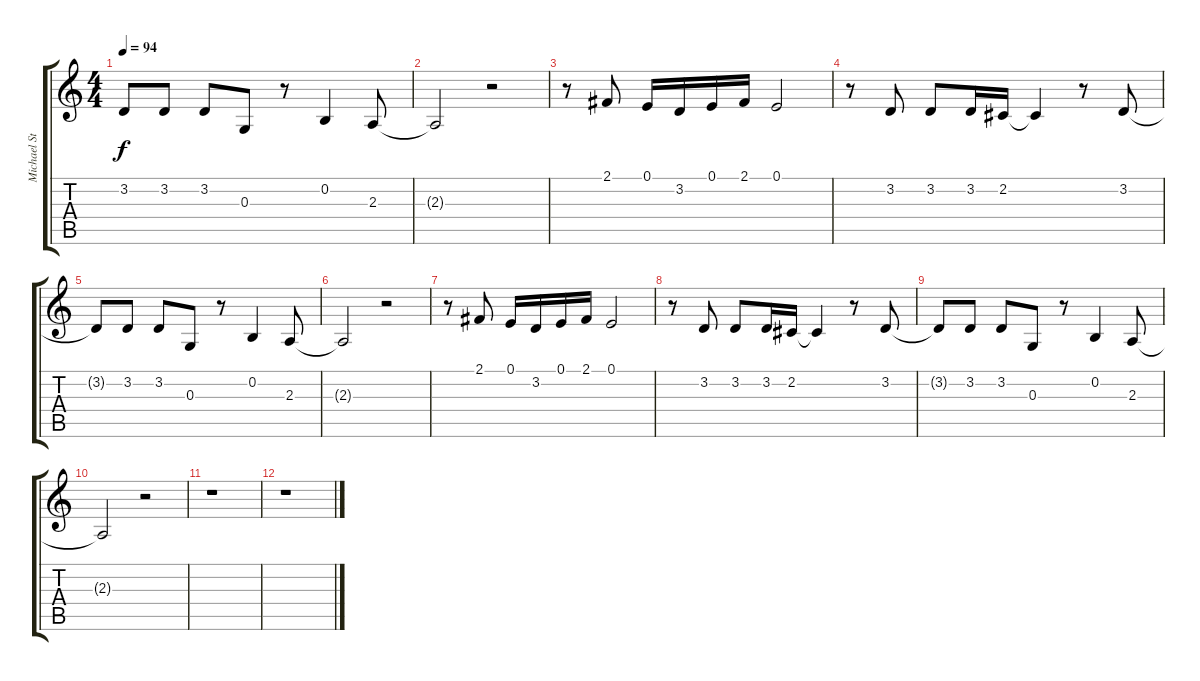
\track ("Michael Stipe (Vocals)" "Michael St") {instrument lead2sawtooth}
\staff {score tabs}
\tuning (E4 B3 G3 D3 A2 E2) {hide}
\ts (4 4)
\tempo 94
\clef g2
\ks c
3.2{t}.8{dy f} 3.2.8 3.2.8 0.3.8 r.8 0.2.4 2.3.8 |
2.3{t}.2 r.2 |
r.8 2.1.8 0.1.16 3.2.16 0.1.16 2.1.16 0.1.2 |
r.8 3.2.8 3.2.8 3.2.16 2.2.16 2.2{t}.4 r.8 3.2.8 |
3.2{t}.8 3.2.8 3.2.8 0.3.8 r.8 0.2.4 2.3.8 |
2.3{t}.2 r.2 |
r.8 2.1.8 0.1.16 3.2.16 0.1.16 2.1.16 0.1.2 |
r.8 3.2.8 3.2.8 3.2.16 2.2.16 2.2{t}.4 r.8 3.2.8 |
3.2{t}.8 3.2.8 3.2.8 0.3.8 r.8 0.2.4 2.3.8 |
2.3{t}.2 r.2 |
r.1 |
r.1
